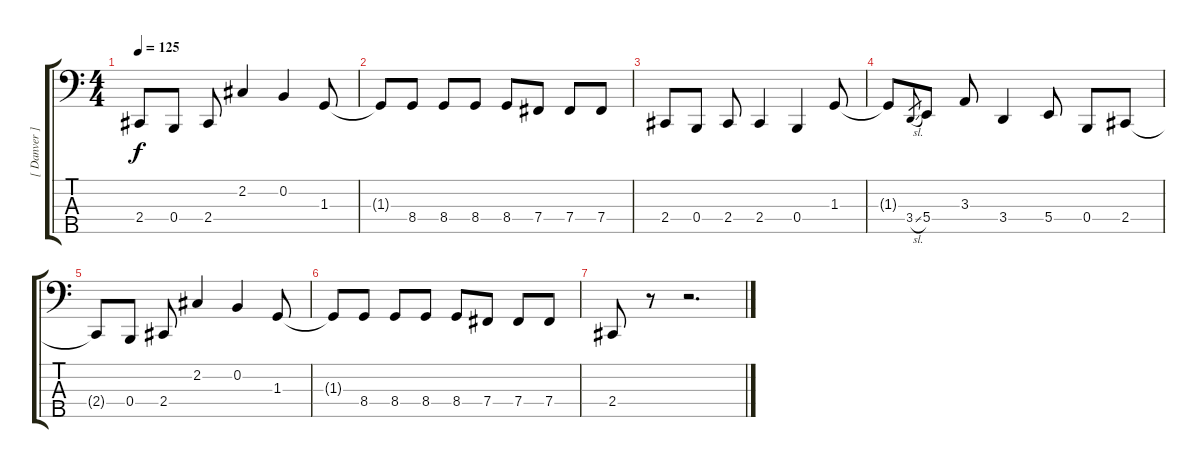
\track ("[ Danver ]" "[ Danver ]") {instrument electricbasspick}
\staff {score tabs}
\tuning (E2 B1 Gb1 B0 Ab0) {hide}
\ts (4 4)
\tempo 125
\clef f4
\ks c
2.4{t}.8{dy f} 0.4.8 2.4.8 2.2.4 0.2.4 1.3.8 |
1.3{t}.8 8.4.8 8.4.8 8.4.8 8.4.8 7.4.8 7.4.8 7.4.8 |
2.4.8 0.4.8 2.4.8 2.4.4 0.4.4 1.3.8 |
1.3{t}.8 3.4{sl}.8{gr} 5.4.8 3.3.8 3.4.4 5.4.8 0.4.8 2.4.8 |
2.4{t}.8 0.4.8 2.4.8 2.2.4 0.2.4 1.3.8 |
1.3{t}.8 8.4.8 8.4.8 8.4.8 8.4.8 7.4.8 7.4.8 7.4.8 |
2.4.8 r.8 r.2{d}
